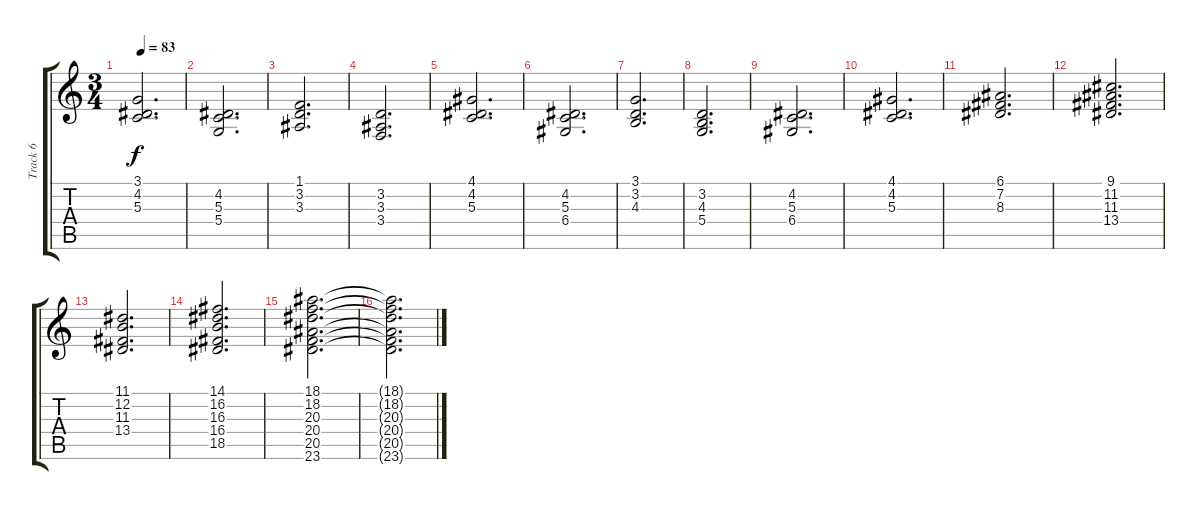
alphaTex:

\track ("Track 6" "Track 6") {instrument stringensemble2}
\staff {score tabs}
\tuning (E4 B3 G3 D3 A2 E2) {hide}
\ts (3 4)
\tempo 83
\clef g2
\ks c
(3.1 4.2 5.3).2{d dy f} |
(4.2 5.3 5.4).2{d} |
(1.1 3.2 3.3).2{d} |
(3.2 3.3 3.4).2{d} |
(4.1 4.2 5.3).2{d} |
(4.2 5.3 6.4).2{d} |
(3.1 3.2 4.3).2{d} |
(3.2 4.3 5.4).2{d} |
(4.2 5.3 6.4).2{d} |
(4.1 4.2 5.3).2{d} |
(6.1 7.2 8.3).2{d} |
(9.1 11.2 11.3 13.4).2{d} |
(11.1 12.2 11.3 13.4).2{d} |
(14.1 16.2 16.3 16.4 18.5).2{d} |
(18.1 18.2 20.3 20.4 20.5 23.6).2{d} |
(18.1{t} 18.2{t} 20.3{t} 20.4{t} 20.5{t} 23.6{t}).2{d}
